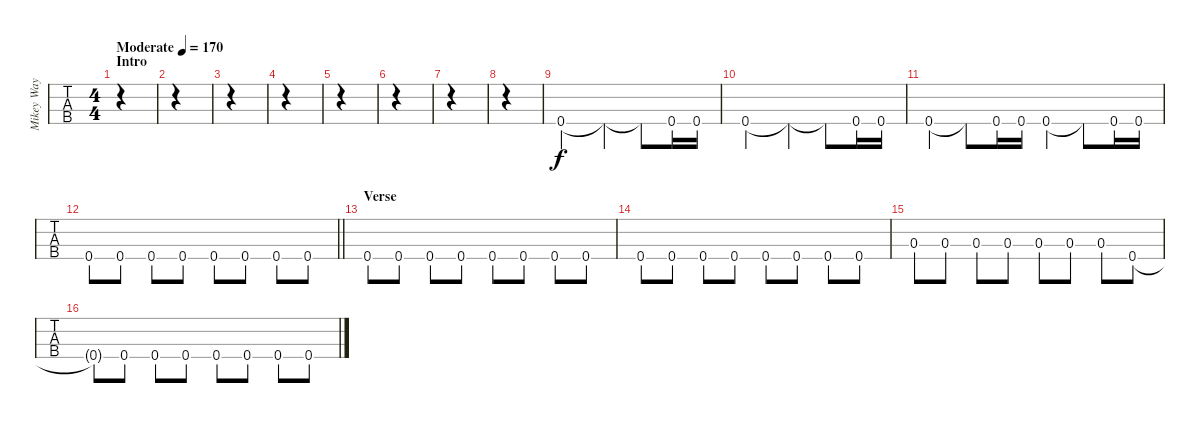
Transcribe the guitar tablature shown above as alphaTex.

\track ("Mikey Way - Bass" "Mikey Way ") {instrument electricbassfinger}
\staff {tabs}
\tuning (G2 D2 A1 E1) {hide}
\ts (4 4)
\section ("" "Intro")
\tempo (170 "Moderate")
\clef f4
\ks c
|
|
|
|
|
|
|
|
0.4.2 0.4{t}.4 0.4{t}.8 0.4.16 0.4.16 |
0.4.2 0.4{t}.4 0.4{t}.8 0.4.16 0.4.16 |
0.4.4 0.4{t}.8 0.4.16 0.4.16 0.4.4 0.4{t}.8 0.4.16 0.4.16 |
\barLineRight lightlight
0.4.8 0.4.8 0.4.8 0.4.8 0.4.8 0.4.8 0.4.8 0.4.8 |
\section ("" "Verse")
0.4.8 0.4.8 0.4.8 0.4.8 0.4.8 0.4.8 0.4.8 0.4.8 |
0.4.8 0.4.8 0.4.8 0.4.8 0.4.8 0.4.8 0.4.8 0.4.8 |
0.3.8 0.3.8 0.3.8 0.3.8 0.3.8 0.3.8 0.3.8 0.4.8 |
0.4{t}.8 0.4.8 0.4.8 0.4.8 0.4.8 0.4.8 0.4.8 0.4.8
